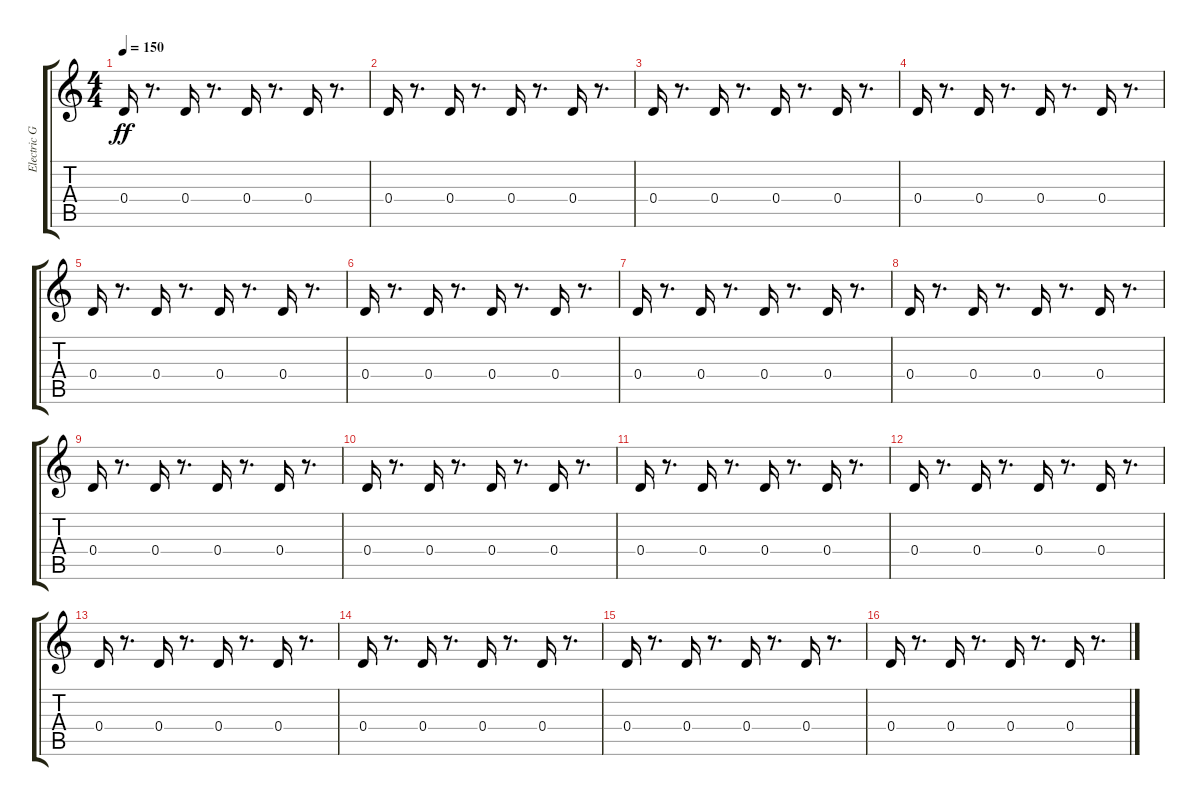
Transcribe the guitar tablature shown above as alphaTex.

\track ("Electric Guitar" "Electric G") {instrument overdrivenguitar}
\staff {score tabs}
\tuning (E4 B3 G3 D3 A2 E2) {hide}
\ts (4 4)
\tempo 150
\clef g2
\ks c
0.4.16{dy ff} r.8{d} 0.4.16 r.8{d} 0.4.16 r.8{d} 0.4.16 r.8{d} |
0.4.16 r.8{d} 0.4.16 r.8{d} 0.4.16 r.8{d} 0.4.16 r.8{d} |
0.4.16 r.8{d} 0.4.16 r.8{d} 0.4.16 r.8{d} 0.4.16 r.8{d} |
0.4.16 r.8{d} 0.4.16 r.8{d} 0.4.16 r.8{d} 0.4.16 r.8{d} |
0.4.16 r.8{d} 0.4.16 r.8{d} 0.4.16 r.8{d} 0.4.16 r.8{d} |
0.4.16 r.8{d} 0.4.16 r.8{d} 0.4.16 r.8{d} 0.4.16 r.8{d} |
0.4.16 r.8{d} 0.4.16 r.8{d} 0.4.16 r.8{d} 0.4.16 r.8{d} |
0.4.16 r.8{d} 0.4.16 r.8{d} 0.4.16 r.8{d} 0.4.16 r.8{d} |
0.4.16 r.8{d} 0.4.16 r.8{d} 0.4.16 r.8{d} 0.4.16 r.8{d} |
0.4.16 r.8{d} 0.4.16 r.8{d} 0.4.16 r.8{d} 0.4.16 r.8{d} |
0.4.16 r.8{d} 0.4.16 r.8{d} 0.4.16 r.8{d} 0.4.16 r.8{d} |
0.4.16 r.8{d} 0.4.16 r.8{d} 0.4.16 r.8{d} 0.4.16 r.8{d} |
0.4.16 r.8{d} 0.4.16 r.8{d} 0.4.16 r.8{d} 0.4.16 r.8{d} |
0.4.16 r.8{d} 0.4.16 r.8{d} 0.4.16 r.8{d} 0.4.16 r.8{d} |
0.4.16 r.8{d} 0.4.16 r.8{d} 0.4.16 r.8{d} 0.4.16 r.8{d} |
0.4.16 r.8{d} 0.4.16 r.8{d} 0.4.16 r.8{d} 0.4.16 r.8{d}
